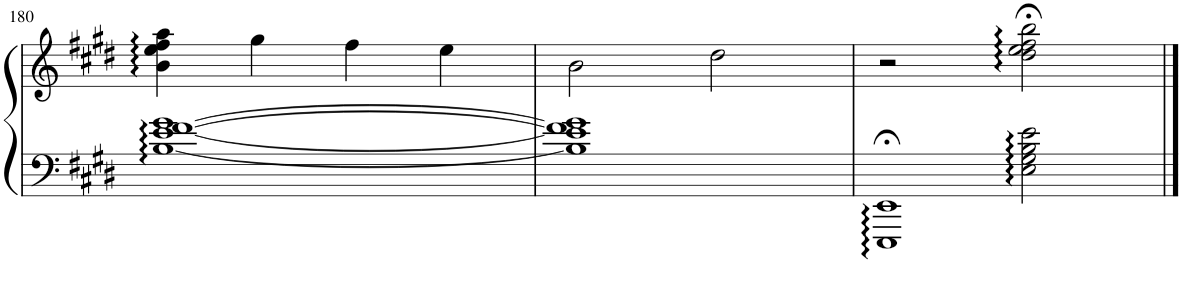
**kern	**kern
*part1	*part1
*staff2	*staff1
*I"Piano	*
*I'Pno.	*
!!LO:PB:g=z
*clefF4	*clefG2
*k[f#c#g#d#]	*k[f#c#g#d#]
*M4/4	*M4/4
=180	=180
[1B [1e [1f# [1g#	4b\ 4ee\ 4ff#\ 4aa\
.	4gg#\
.	4ff#\
.	4ee\
=181	=181
1B] 1e] 1f#] 1g#]	2b\
.	2dd#\
=182	=182
*^	*
1EEE;< 1EE;<	2ryy	2r
.	2E\ 2G#\ 2B\ 2e\	2dd#\;< 2ee\;< 2ff#\;< 2bb\;<
*v	*v	*
==	==
*-	*-
